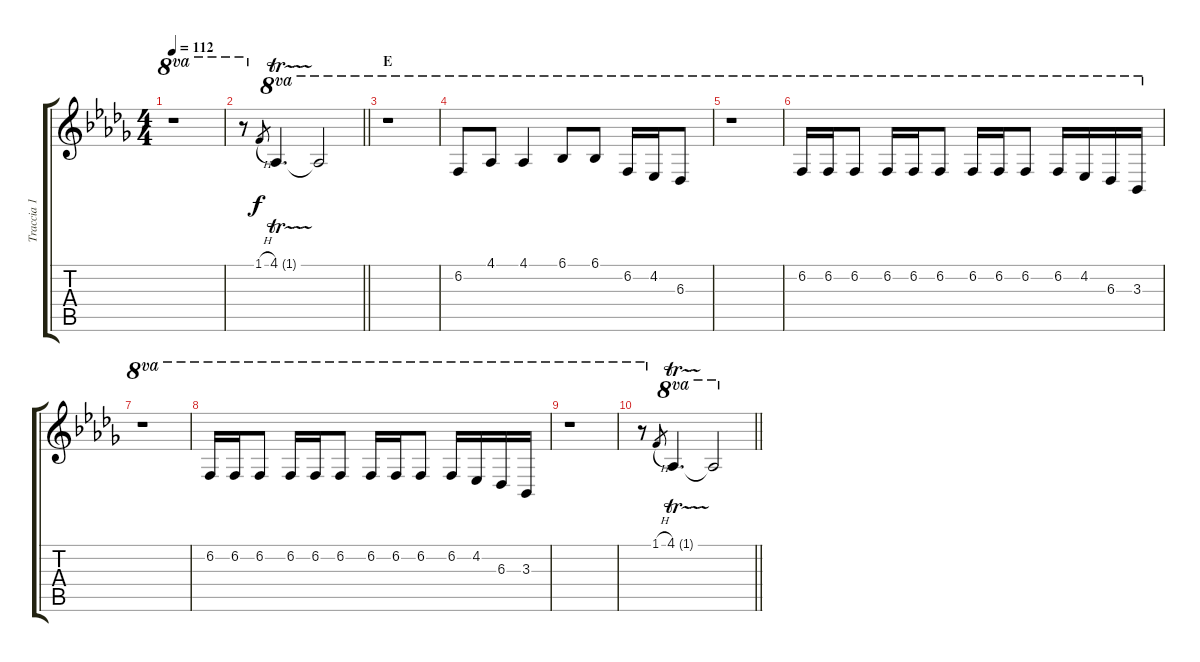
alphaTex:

\track ("Traccia 1" "Traccia 1") {instrument tenorsax}
\staff {score tabs}
\tuning (E4 B3 G3 D3 A2 E2) {hide}
\ts (4 4)
\tempo 112
\clef g2
\ks db
r.1{ot 8va dy f} |
\barLineRight lightlight
r.8{ot 8va} 1.1{h}.8{gr} 4.1{tr (1 32)}.4{d ot 8va} 4.1{t}.2{ot 8va} |
\section ("" "E")
r.1{ot 8va volume 3} |
6.2.8{ot 8va} 4.1.8{ot 8va} 4.1.4{ot 8va} 6.1.8{ot 8va} 6.1.8{ot 8va} 6.2.16{ot 8va} 4.2.16{ot 8va} 6.3.8{ot 8va} |
r.1{ot 8va} |
6.2.16{ot 8va} 6.2.16{ot 8va} 6.2.8{ot 8va} 6.2.16{ot 8va} 6.2.16{ot 8va} 6.2.8{ot 8va} 6.2.16{ot 8va} 6.2.16{ot 8va} 6.2.8{ot 8va} 6.2.16{ot 8va} 4.2.16{ot 8va} 6.3.16{ot 8va} 3.3.16{ot 8va} |
r.1{ot 8va volume 0} |
6.2.16{ot 8va} 6.2.16{ot 8va} 6.2.8{ot 8va} 6.2.16{ot 8va} 6.2.16{ot 8va} 6.2.8{ot 8va} 6.2.16{ot 8va} 6.2.16{ot 8va} 6.2.8{ot 8va} 6.2.16{ot 8va} 4.2.16{ot 8va} 6.3.16{ot 8va} 3.3.16{ot 8va} |
r.1{ot 8va} |
\barLineRight lightlight
r.8{ot 8va} 1.1{h}.8{gr} 4.1{tr (1 32)}.4{d ot 8va} 4.1{t}.2{ot 8va}
